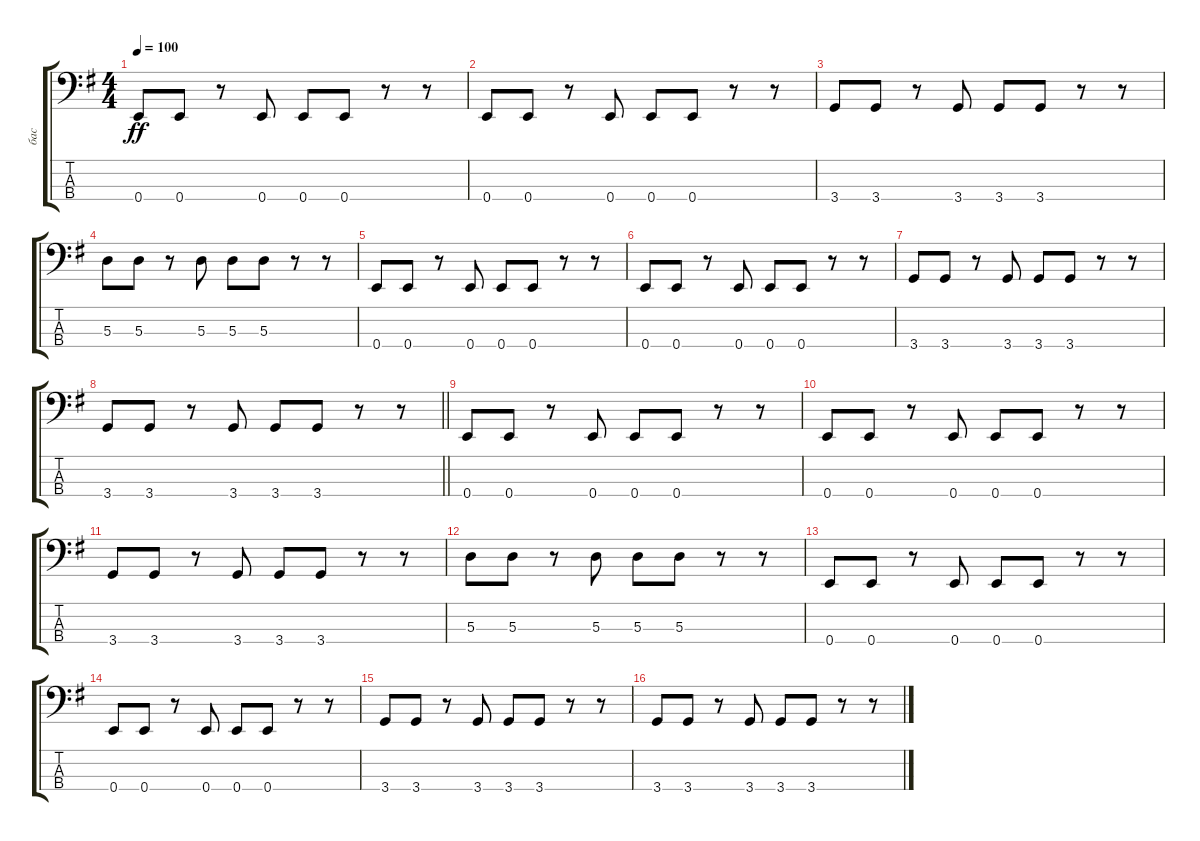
\track ("бас" "бас") {instrument electricbassfinger}
\staff {score tabs}
\tuning (G2 D2 A1 E1) {hide}
\ts (4 4)
\section ("" "")
\tempo 100
\clef f4
\ks eminor
0.4.8{dy ff} 0.4.8 r.8 0.4.8 0.4.8 0.4.8 r.8 r.8 |
0.4.8 0.4.8 r.8 0.4.8 0.4.8 0.4.8 r.8 r.8 |
3.4.8 3.4.8 r.8 3.4.8 3.4.8 3.4.8 r.8 r.8 |
5.3.8 5.3.8 r.8 5.3.8 5.3.8 5.3.8 r.8 r.8 |
0.4.8 0.4.8 r.8 0.4.8 0.4.8 0.4.8 r.8 r.8 |
0.4.8 0.4.8 r.8 0.4.8 0.4.8 0.4.8 r.8 r.8 |
3.4.8 3.4.8 r.8 3.4.8 3.4.8 3.4.8 r.8 r.8 |
\barLineRight lightlight
3.4.8 3.4.8 r.8 3.4.8 3.4.8 3.4.8 r.8 r.8 |
\section ("" "")
0.4.8 0.4.8 r.8 0.4.8 0.4.8 0.4.8 r.8 r.8 |
0.4.8 0.4.8 r.8 0.4.8 0.4.8 0.4.8 r.8 r.8 |
3.4.8 3.4.8 r.8 3.4.8 3.4.8 3.4.8 r.8 r.8 |
5.3.8 5.3.8 r.8 5.3.8 5.3.8 5.3.8 r.8 r.8 |
0.4.8 0.4.8 r.8 0.4.8 0.4.8 0.4.8 r.8 r.8 |
0.4.8 0.4.8 r.8 0.4.8 0.4.8 0.4.8 r.8 r.8 |
3.4.8 3.4.8 r.8 3.4.8 3.4.8 3.4.8 r.8 r.8 |
3.4.8 3.4.8 r.8 3.4.8 3.4.8 3.4.8 r.8 r.8
